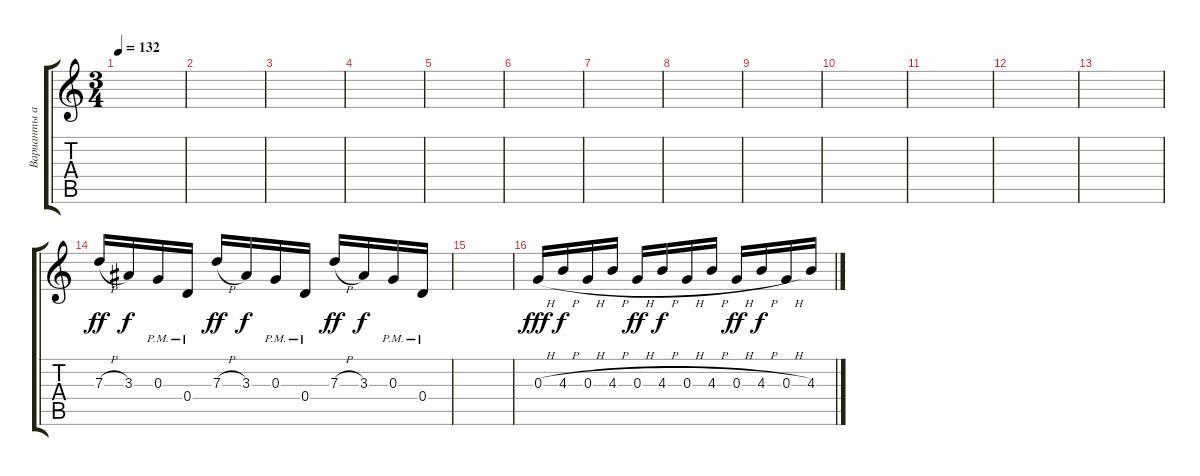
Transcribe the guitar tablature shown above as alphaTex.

\track ("Варианты апликатур" "Варианты а") {mute instrument electricguitarclean}
\staff {score tabs}
\tuning (E4 B3 G3 D3 A2 E2) {hide}
\ts (3 4)
\tempo 132
\clef g2
\ks c
|
|
|
|
|
|
|
|
|
|
|
|
|
7.3{h}.16{dy ff} 3.3.16{dy f} 0.3{pm}.16 0.4{pm}.16 7.3{h}.16{dy ff} 3.3.16{dy f} 0.3{pm}.16 0.4{pm}.16 7.3{h}.16{dy ff} 3.3.16{dy f} 0.3{pm}.16 0.4{pm}.16 |
|
0.3{h}.16{dy fff} 4.3{h}.16{dy f} 0.3{h}.16 4.3{h}.16 0.3{h}.16{dy ff} 4.3{h}.16{dy f} 0.3{h}.16 4.3{h}.16 0.3{h}.16{dy ff} 4.3{h}.16{dy f} 0.3{h}.16 4.3.16
